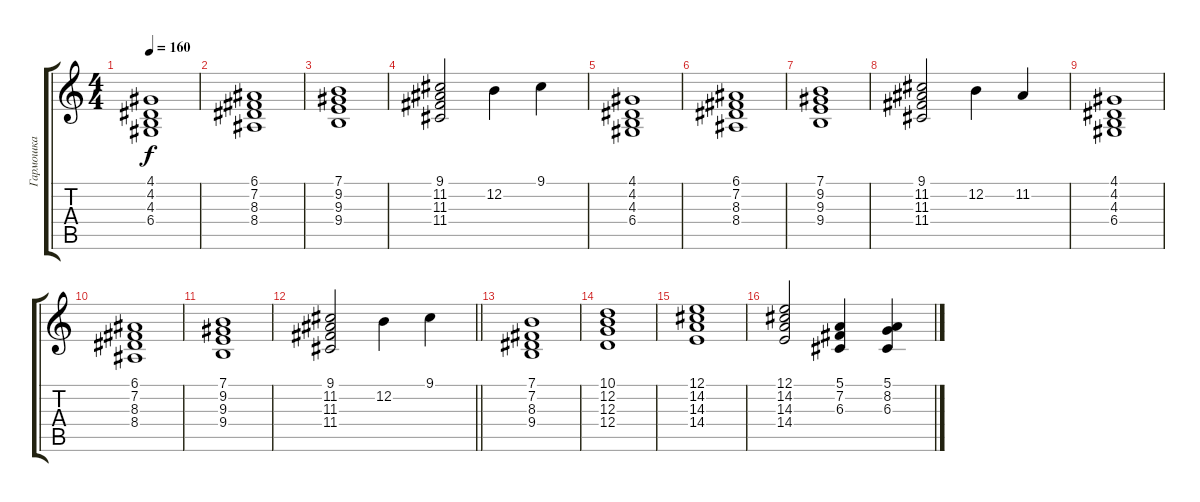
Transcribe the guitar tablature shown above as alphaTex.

\track ("Гармошка" "Гармошка") {instrument accordion}
\staff {score tabs}
\tuning (E4 B3 G3 D3 A2 E2) {hide}
\ts (4 4)
\tempo 160
\clef g2
\ks c
(4.1 4.2 4.3 6.4).1{dy f} |
(6.1 7.2 8.3 8.4).1 |
(7.1 9.2 9.3 9.4).1 |
(9.1 11.2 11.3 11.4).2 12.2.4 9.1.4 |
(4.1 4.2 4.3 6.4).1 |
(6.1 7.2 8.3 8.4).1 |
(7.1 9.2 9.3 9.4).1 |
(9.1 11.2 11.3 11.4).2 12.2.4 11.2.4 |
(4.1 4.2 4.3 6.4).1 |
(6.1 7.2 8.3 8.4).1 |
(7.1 9.2 9.3 9.4).1 |
\barLineRight lightlight
(9.1 11.2 11.3 11.4).2 12.2.4 9.1.4 |
(7.1 7.2 8.3 9.4).1 |
(10.1 12.2 12.3 12.4).1 |
(12.1 14.2 14.3 14.4).1 |
(12.1 14.2 14.3 14.4).2 (5.1 7.2 6.3).4 (5.1 8.2 6.3).4
